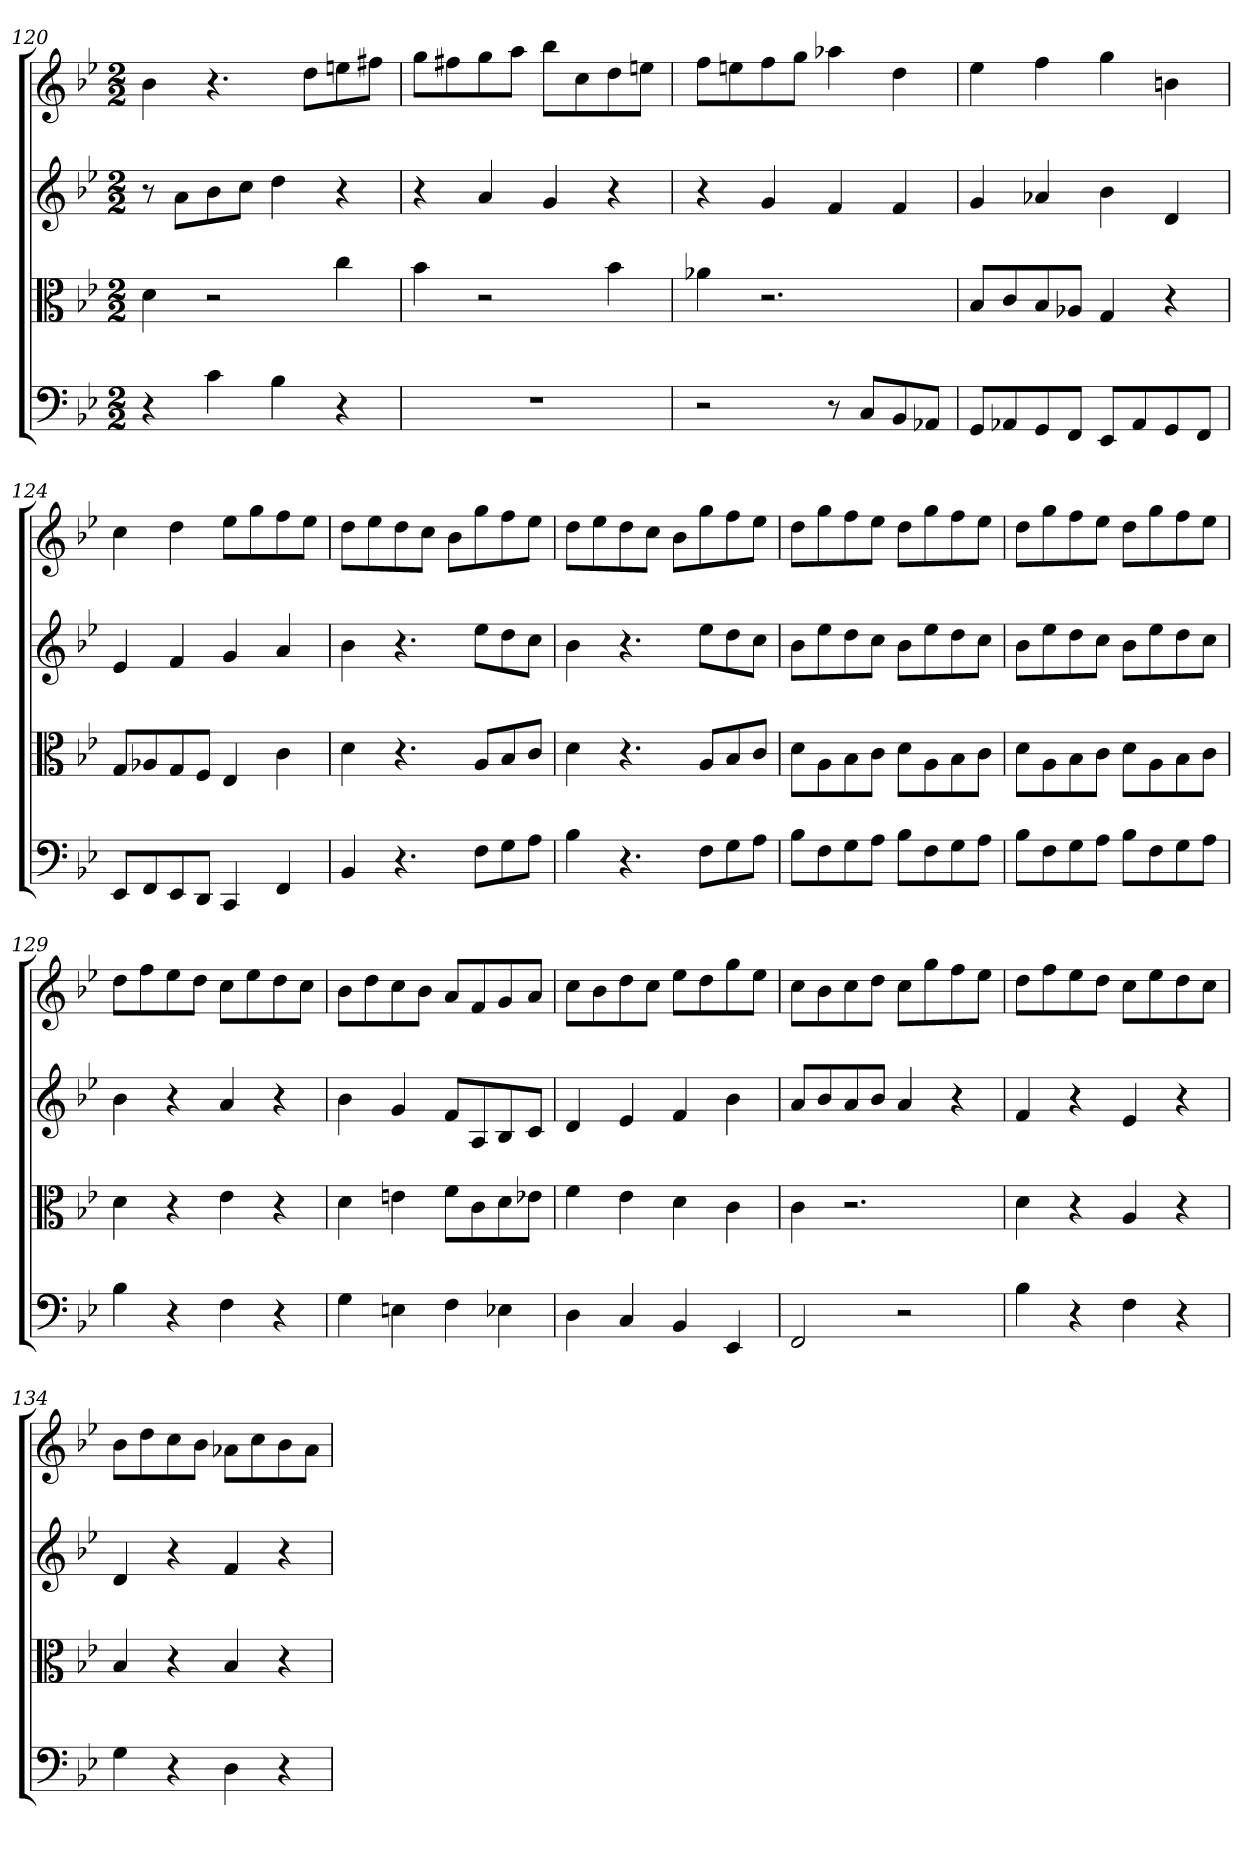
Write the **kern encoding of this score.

**kern	**kern	**kern	**kern
*part4	*part3	*part2	*part1
*staff4	*staff3	*staff2	*staff1
*clefF4	*clefC3	*	*
*k[b-e-]	*k[b-e-]	*k[b-e-]	*k[b-e-]
*B-:	*B-:	*B-:	*B-:
*M2/2	*M2/2	*M2/2	*M2/2
=120	=120	=120	=120
4r	4d	8r	4b-
.	.	8aL	.
4c	2r	8b-	4.r
.	.	8ccJ	.
4B-	.	4dd	.
.	.	.	8ddL
4r	4cc	4r	8een
.	.	.	8ff#XJ
=121	=121	=121	=121
1r	4b-	4r	8ggL
.	.	.	8ff#X
.	2r	4a	8gg
.	.	.	8aaJ
.	.	4g	8bb-L
.	.	.	8cc
.	4b-	4r	8dd
.	.	.	8eenJ
=122	=122	=122	=122
2r	4a-X	4r	8ffL
.	.	.	8een
.	2.r	4g	8ff
.	.	.	8ggJ
8r	.	4f	4aa-X
8C/L	.	.	.
8BB-/	.	4f	4dd
8AA-X/J	.	.	.
=123	=123	=123	=123
8GG/L	8B-/L	4g	4ee-
8AA-X/	8c/	.	.
8GG/	8B-/	4a-X	4ff
8FF/J	8A-X/J	.	.
8EE-/L	4G	4b-	4gg
8AA-/	.	.	.
8GG/	4r	4d	4bn
8FF/J	.	.	.
=124	=124	=124	=124
8EE-/L	8G/L	4e-	4cc
8FF/	8A-X/	.	.
8EE-/	8G/	4f	4dd
8DD/J	8F/J	.	.
4CC	4E-	4g	8ee-L
.	.	.	8gg
4FF	4c	4a	8ff
.	.	.	8ee-J
=125	=125	=125	=125
4BB-	4d	4b-	8ddL
.	.	.	8ee-
4.r	4.r	4.r	8dd
.	.	.	8ccJ
.	.	.	8b-L
8F\L	8A/L	8ee-L	8gg
8G\	8B-/	8dd	8ff
8A\J	8c/J	8ccJ	8ee-J
=126	=126	=126	=126
4B-	4d	4b-	8ddL
.	.	.	8ee-
4.r	4.r	4.r	8dd
.	.	.	8ccJ
.	.	.	8b-L
8F\L	8A/L	8ee-L	8gg
8G\	8B-/	8dd	8ff
8A\J	8c/J	8ccJ	8ee-J
=127	=127	=127	=127
8B-\L	8d\L	8b-L	8ddL
8F\	8A\	8ee-	8gg
8G\	8B-\	8dd	8ff
8A\J	8c\J	8ccJ	8ee-J
8B-\L	8d\L	8b-L	8ddL
8F\	8A\	8ee-	8gg
8G\	8B-\	8dd	8ff
8A\J	8c\J	8ccJ	8ee-J
=128	=128	=128	=128
8B-\L	8d\L	8b-L	8ddL
8F\	8A\	8ee-	8gg
8G\	8B-\	8dd	8ff
8A\J	8c\J	8ccJ	8ee-J
8B-\L	8d\L	8b-L	8ddL
8F\	8A\	8ee-	8gg
8G\	8B-\	8dd	8ff
8A\J	8c\J	8ccJ	8ee-J
=129	=129	=129	=129
4B-	4d	4b-	8ddL
.	.	.	8ff
4r	4r	4r	8ee-
.	.	.	8ddJ
4F	4e-	4a	8ccL
.	.	.	8ee-
4r	4r	4r	8dd
.	.	.	8ccJ
=130	=130	=130	=130
4G	4d	4b-	8b-L
.	.	.	8dd
4En	4en	4g	8cc
.	.	.	8b-J
4F	8f\L	8fL	8aL
.	8c\	8A	8f
4E-X	8d\	8B-	8g
.	8e-X\J	8cJ	8aJ
=131	=131	=131	=131
4D	4f	4d	8ccL
.	.	.	8b-
4C	4e-	4e-	8dd
.	.	.	8ccJ
4BB-	4d	4f	8ee-L
.	.	.	8dd
4EE-	4c	4b-	8gg
.	.	.	8ee-J
=132	=132	=132	=132
2FF	4c	8aL	8ccL
.	.	8b-	8b-
.	2.r	8a	8cc
.	.	8b-J	8ddJ
2r	.	4a	8ccL
.	.	.	8gg
.	.	4r	8ff
.	.	.	8ee-J
=133	=133	=133	=133
4B-	4d	4f	8ddL
.	.	.	8ff
4r	4r	4r	8ee-
.	.	.	8ddJ
4F	4A	4e-	8ccL
.	.	.	8ee-
4r	4r	4r	8dd
.	.	.	8ccJ
=134	=134	=134	=134
4G	4B-	4d	8b-L
.	.	.	8dd
4r	4r	4r	8cc
.	.	.	8b-J
4D	4B-	4f	8a-XL
.	.	.	8cc
4r	4r	4r	8b-
.	.	.	8a-J
=	=	=	=
*-	*-	*-	*-
